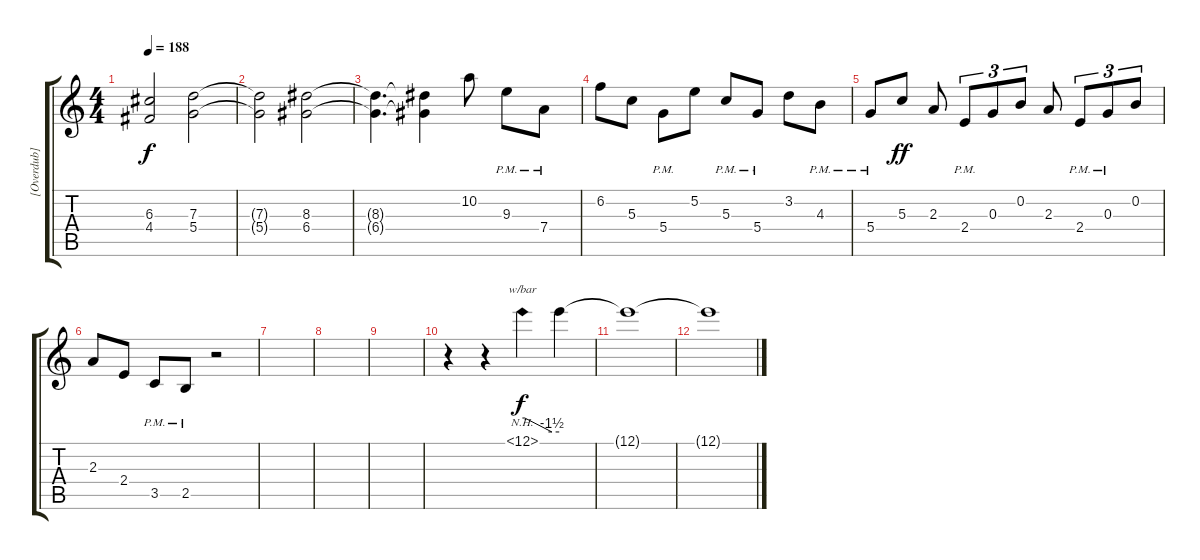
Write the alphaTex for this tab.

\track ("[Overdub]" "[Overdub]") {instrument distortionguitar}
\staff {score tabs}
\tuning (E4 B3 G3 D3 A2 E2) {hide}
\ts (4 4)
\tempo 188
\clef g2
\ks c
(6.3{t} 4.4{t}).2{dy f} (7.3 5.4).2 |
(7.3{t} 5.4{t}).2 (8.3 6.4).2 |
(8.3{t} 6.4{t}).4{d} (8.3{t} 6.4{t}).4 10.2.8{volume 14 balance 1} 9.3{pm}.8 7.4{pm}.8 |
6.2.8 5.3.8 5.4{pm}.8 5.2.8 5.3{pm}.8 5.4{pm}.8 3.2.8 4.3{pm}.8 |
5.4{pm}.8 5.3.8{dy ff} 2.3.8 2.4{pm}.8{tu (3 2)} 0.3.8{tu (3 2)} 0.2.8{tu (3 2)} 2.3.8 2.4{pm}.8{tu (3 2)} 0.3{pm}.8{tu (3 2)} 0.2.8{tu (3 2)} |
2.3.8 2.4.8 3.5{pm}.8 2.5{pm}.8 r.2 |
|
|
|
r.4 r.4 12.1{nh}.4{tbe (custom default 0 0 4 0 48 -6 60 -6) dy f volume 14 balance 8} 12.1{t}.4 |
12.1{t}.1 |
12.1{t}.1
